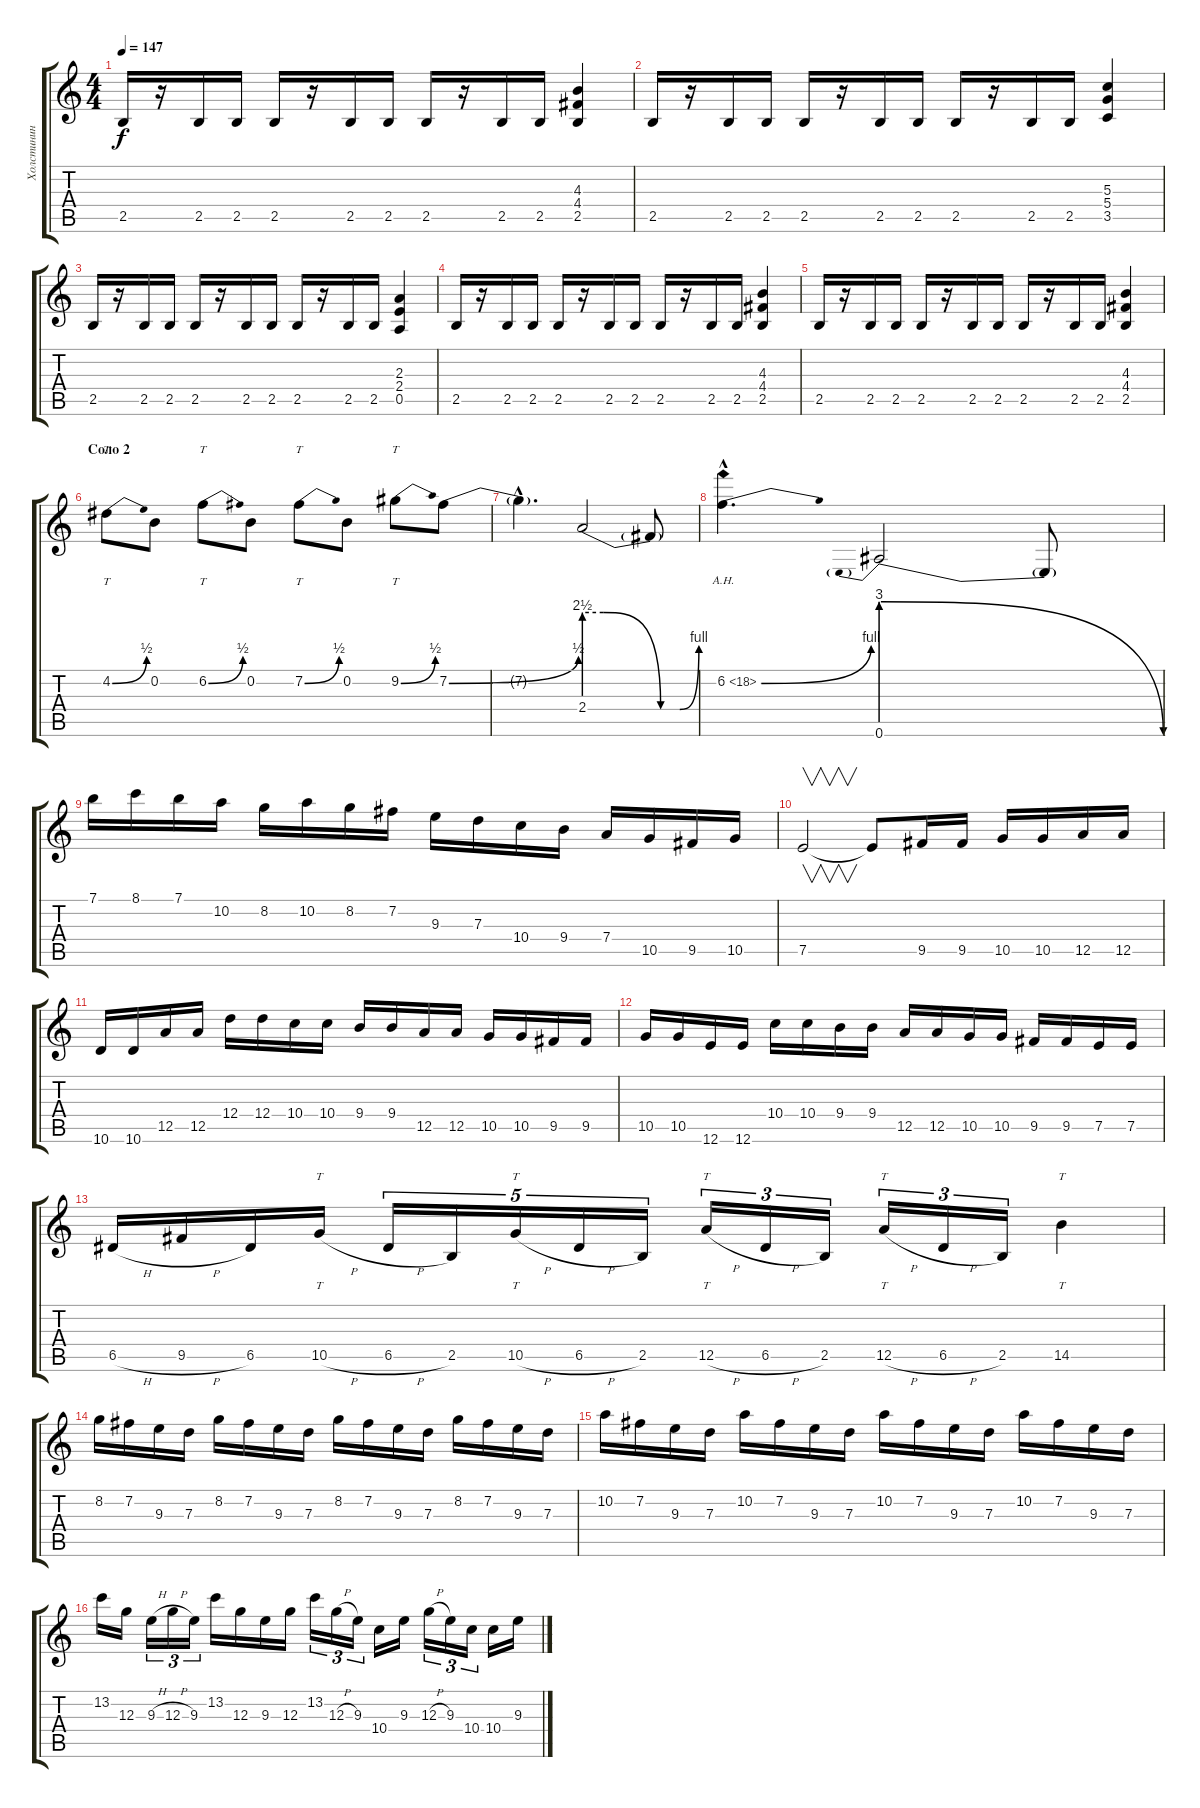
\track ("Холстинин" "Холстинин") {instrument overdrivenguitar}
\staff {score tabs}
\tuning (E4 B3 G3 D3 A2 E2) {hide}
\ts (4 4)
\tempo 147
\clef g2
\ks c
2.5.16{dy f} r.16 2.5.16 2.5.16 2.5.16 r.16 2.5.16 2.5.16 2.5.16 r.16 2.5.16 2.5.16 (4.3 4.4 2.5).4 |
2.5.16 r.16 2.5.16 2.5.16 2.5.16 r.16 2.5.16 2.5.16 2.5.16 r.16 2.5.16 2.5.16 (5.3 5.4 3.5).4 |
2.5.16 r.16 2.5.16 2.5.16 2.5.16 r.16 2.5.16 2.5.16 2.5.16 r.16 2.5.16 2.5.16 (2.3 2.4 0.5).4 |
2.5.16 r.16 2.5.16 2.5.16 2.5.16 r.16 2.5.16 2.5.16 2.5.16 r.16 2.5.16 2.5.16 (4.3 4.4 2.5).4 |
2.5.16 r.16 2.5.16 2.5.16 2.5.16 r.16 2.5.16 2.5.16 2.5.16 r.16 2.5.16 2.5.16 (4.3 4.4 2.5).4 |
\section ("" "Соло 2")
4.2{be (bend 0 0 60 2)}.8{tt volume 14} 0.2.8 6.2{be (bend 0 0 60 2)}.8{tt} 0.2.8 7.2{be (bend 0 0 60 2)}.8{tt} 0.2.8 9.2{be (bend 0 0 60 2)}.8{tt} 7.2{be (bend 0 0 60 2)}.8 |
7.2{hac t}.4{d} 2.4{be (custom 0 10 10 10 40 0 50 0 60 4)}.2 2.4{t}.8 |
6.2{be (bend 0 0 60 4) ah 12 hac}.4{d} 0.6{be (prebendrelease 0 12 60 0)}.2 0.6{t}.8 |
7.1.16 8.1.16 7.1.16 10.2.16 8.2.16 10.2.16 8.2.16 7.2.16 9.3.16 7.3.16 10.4.16 9.4.16 7.4.16 10.5.16 9.5.16 10.5.16 |
7.5.2{v} 7.5{t}.8 9.5.16 9.5.16 10.5.16 10.5.16 12.5.16 12.5.16 |
10.6.16 10.6.16 12.5.16 12.5.16 12.4.16 12.4.16 10.4.16 10.4.16 9.4.16 9.4.16 12.5.16 12.5.16 10.5.16 10.5.16 9.5.16 9.5.16 |
10.5.16 10.5.16 12.6.16 12.6.16 10.4.16 10.4.16 9.4.16 9.4.16 12.5.16 12.5.16 10.5.16 10.5.16 9.5.16 9.5.16 7.5.16 7.5.16 |
6.5{h}.16 9.5{h}.16 6.5.16 10.5{h}.16{tt} 6.5{h}.16{tu (5 4)} 2.5.16{tu (5 4)} 10.5{h}.16{tt tu (5 4)} 6.5{h}.16{tu (5 4)} 2.5.16{tu (5 4)} 12.5{h}.16{tt tu (3 2)} 6.5{h}.16{tu (3 2)} 2.5.16{tu (3 2)} 12.5{h}.16{tt tu (3 2)} 6.5{h}.16{tu (3 2)} 2.5.16{tu (3 2)} 14.5.4{tt} |
8.2.16 7.2.16 9.3.16 7.3.16 8.2.16 7.2.16 9.3.16 7.3.16 8.2.16 7.2.16 9.3.16 7.3.16 8.2.16 7.2.16 9.3.16 7.3.16 |
10.2.16 7.2.16 9.3.16 7.3.16 10.2.16 7.2.16 9.3.16 7.3.16 10.2.16 7.2.16 9.3.16 7.3.16 10.2.16 7.2.16 9.3.16 7.3.16 |
13.2.16 12.3.16 9.3{h}.16{tu (3 2)} 12.3{h}.16{tu (3 2)} 9.3.16{tu (3 2)} 13.2.16 12.3.16 9.3.16 12.3.16 13.2.16{tu (3 2)} 12.3{h}.16{tu (3 2)} 9.3.16{tu (3 2)} 10.4.16 9.3.16 12.3{h}.16{tu (3 2)} 9.3.16{tu (3 2)} 10.4.16{tu (3 2)} 10.4.16 9.3.16
